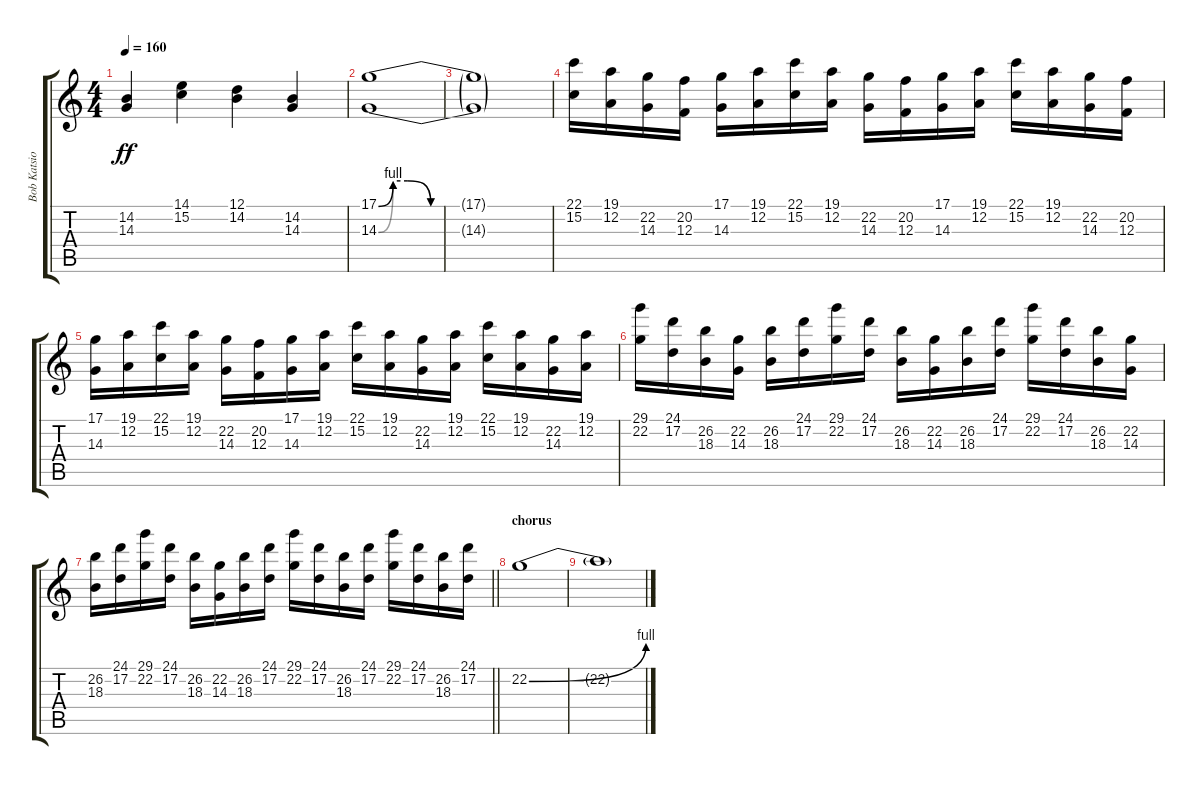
\track ("Bob Katsionis" "Bob Katsio") {instrument lead2sawtooth}
\staff {score tabs}
\tuning (D4 A3 F3 C3 G2 D2) {hide}
\ts (4 4)
\tempo 160
\clef g2
\ks aminor
(14.2{t} 14.3{t}).4{dy ff} (14.1 15.2).4 (12.1 14.2).4 (14.2 14.3).4 |
(17.1{be (custom 0 0 5 4 10 4 18 0 60 0)} 14.3{be (custom 0 0 5 4 10 4 18 0 60 0)}).1 |
(17.1{t} 14.3{t}).1 |
(22.1 15.2).16 (19.1 12.2).16 (22.2 14.3).16 (20.2 12.3).16 (17.1 14.3).16 (19.1 12.2).16 (22.1 15.2).16 (19.1 12.2).16 (22.2 14.3).16 (20.2 12.3).16 (17.1 14.3).16 (19.1 12.2).16 (22.1 15.2).16 (19.1 12.2).16 (22.2 14.3).16 (20.2 12.3).16 |
(17.1 14.3).16 (19.1 12.2).16 (22.1 15.2).16 (19.1 12.2).16 (22.2 14.3).16 (20.2 12.3).16 (17.1 14.3).16 (19.1 12.2).16 (22.1 15.2).16 (19.1 12.2).16 (22.2 14.3).16 (19.1 12.2).16 (22.1 15.2).16 (19.1 12.2).16 (22.2 14.3).16 (19.1 12.2).16 |
(29.1 22.2).16 (24.1 17.2).16 (26.2 18.3).16 (22.2 14.3).16 (26.2 18.3).16 (24.1 17.2).16 (29.1 22.2).16 (24.1 17.2).16 (26.2 18.3).16 (22.2 14.3).16 (26.2 18.3).16 (24.1 17.2).16 (29.1 22.2).16 (24.1 17.2).16 (26.2 18.3).16 (22.2 14.3).16 |
\barLineRight lightlight
(26.2 18.3).16 (24.1 17.2).16 (29.1 22.2).16 (24.1 17.2).16 (26.2 18.3).16 (22.2 14.3).16 (26.2 18.3).16 (24.1 17.2).16 (29.1 22.2).16 (24.1 17.2).16 (26.2 18.3).16 (24.1 17.2).16 (29.1 22.2).16 (24.1 17.2).16 (26.2 18.3).16 (24.1 17.2).16 |
\section ("" "chorus")
22.2{be (bend 0 0 60 4)}.1{volume 0} |
22.2{t}.1
